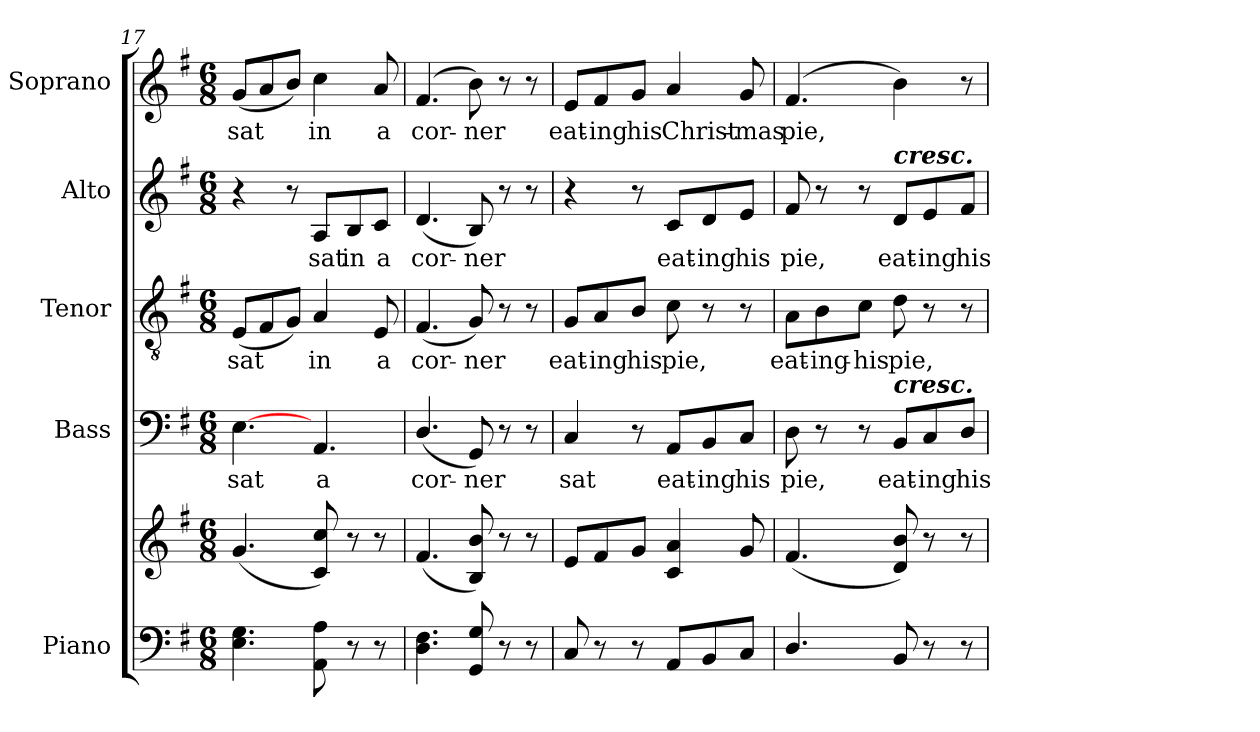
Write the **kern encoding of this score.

**kern	**kern	**kern	**text	**kern	**text	**kern	**text	**kern	**text
*part5	*part5	*part4	*part4	*part3	*part3	*part2	*part2	*part1	*part1
*staff6	*staff5	*staff4	*staff4	*staff3	*staff3	*staff2	*staff2	*staff1	*staff1
*I"Piano	*	*I"Bass	*	*I"Tenor	*	*I"Alto	*	*I"Soprano	*
*I'Pno.	*	*I'B.	*	*I'T.	*	*I'A.	*	*I'S.	*
*clefF4	*clefG2	*clefF4	*	*clefGv2	*	*clefG2	*	*clefG2	*
*	*	*	*	*ITrd7c12	*	*	*	*	*
*k[f#]	*k[f#]	*k[f#]	*	*k[f#]	*	*k[f#]	*	*k[f#]	*
*G:	*G:	*G:	*	*G:	*	*G:	*	*G:	*
*M6/8	*M6/8	*M6/8	*	*M6/8	*	*M6/8	*	*M6/8	*
=17	=17	=17	=17	=17	=17	=17	=17	=17	=17
!	!	!	!LO:LY:b:color=#000000	!	!	!	!	!	!
!	!	!	!	!	!LO:LY:b:color=#000000	!	!	!	!
!	!	!	!	!	!	!	!	!	!LO:LY:b:color=#000000
4.Ei\ 4.Gi	(4.gi/	[>4.Ei\	sat	(8EEi/L	sat	4r	.	(8gi/L	sat
.	.	.	.	8FF#i/	.	.	.	8ai/	.
.	.	.	.	8GGi/J)	.	8r	.	8bi/J)	.
!	!	!	!LO:LY:b:color=#000000	!	!	!	!	!	!
!	!	!	!	!	!LO:LY:b:color=#000000	!	!	!	!
!	!	!	!	!	!	!	!LO:LY:b:color=#000000	!	!
!	!	!	!	!	!	!	!	!	!LO:LY:b:color=#000000
8AAi\ 8Ai	8ci/ 8cci)	4.AAi/	a	4AAi/	in	8Ai/L	sat	4cci\	in
!	!	!	!	!	!	!	!LO:LY:b:color=#000000	!	!
8r	8r	.	.	.	.	8Bi/	in	.	.
!	!	!	!	!	!LO:LY:b:color=#000000	!	!	!	!
!	!	!	!	!	!	!	!LO:LY:b:color=#000000	!	!
!	!	!	!	!	!	!	!	!	!LO:LY:b:color=#000000
8r	8r	.	.	8EEi/	a	8ci/J	a	8ai/	a
=18	=18	=18	=18	=18	=18	=18	=18	=18	=18
!	!	!	!LO:LY:b:color=#000000	!	!	!	!	!	!
!	!	!	!	!	!LO:LY:b:color=#000000	!	!	!	!
!	!	!	!	!	!	!	!LO:LY:b:color=#000000	!	!
!	!	!	!	!	!	!	!	!	!LO:LY:b:color=#000000
4.Di\ 4.F#i	(4.f#i/	(4.Di/	cor-	(4.FF#i/	cor-	(4.di/	cor-	(4.f#i/	cor-
!	!	!	!LO:LY:b:color=#000000	!	!	!	!	!	!
!	!	!	!	!	!LO:LY:b:color=#000000	!	!	!	!
!	!	!	!	!	!	!	!LO:LY:b:color=#000000	!	!
!	!	!	!	!	!	!	!	!	!LO:LY:b:color=#000000
8GGi/ 8Gi	8Bi/ 8bi)	8GGi/)	-ner	8GGi/)	-ner	8Bi/)	-ner	8bi\)	-ner
8r	8r	8r	.	8r	.	8r	.	8r	.
8r	8r	8r	.	8r	.	8r	.	8r	.
=19	=19	=19	=19	=19	=19	=19	=19	=19	=19
!	!	!	!LO:LY:b:color=#000000	!	!	!	!	!	!
!	!	!	!	!	!LO:LY:b:color=#000000	!	!	!	!
!	!	!	!	!	!	!	!	!	!LO:LY:b:color=#000000
8Ci/	8ei/L	4Ci/	sat	8GGi/L	eat-	4r	.	8ei/L	eat-
!	!	!	!	!	!LO:LY:b:color=#000000	!	!	!	!
!	!	!	!	!	!	!	!	!	!LO:LY:b:color=#000000
8r	8f#i/	.	.	8AAi/	-ing	.	.	8f#i/	-ing
!	!	!	!	!	!LO:LY:b:color=#000000	!	!	!	!
!	!	!	!	!	!	!	!	!	!LO:LY:b:color=#000000
8r	8gi/J	8r	.	8BBi/J	his	8r	.	8gi/J	his
!	!	!	!LO:LY:b:color=#000000	!	!	!	!	!	!
!	!	!	!	!	!LO:LY:b:color=#000000	!	!	!	!
!	!	!	!	!	!	!	!LO:LY:b:color=#000000	!	!
!	!	!	!	!	!	!	!	!	!LO:LY:b:color=#000000
8AAi/L	4ci/ 4ai	8AAi/L	eat-	8Ci\	pie,	8ci/L	eat-	4ai/	Christ-
!	!	!	!LO:LY:b:color=#000000	!	!	!	!	!	!
!	!	!	!	!	!	!	!LO:LY:b:color=#000000	!	!
8BBi/	.	8BBi/	-ing	8r	.	8di/	-ing	.	.
!	!	!	!LO:LY:b:color=#000000	!	!	!	!	!	!
!	!	!	!	!	!	!	!LO:LY:b:color=#000000	!	!
!	!	!	!	!	!	!	!	!	!LO:LY:b:color=#000000
8Ci/J	8gi/	8Ci/J	his	8r	.	8ei/J	his	8gi/	-mas
!!LO:LB:g=z
=20	=20	=20	=20	=20	=20	=20	=20	=20	=20
!	!	!	!LO:LY:b:color=#000000	!	!	!	!	!	!
!	!	!	!	!	!LO:LY:b:color=#000000	!	!	!	!
!	!	!	!	!	!	!	!LO:LY:b:color=#000000	!	!
!	!	!	!	!	!	!	!	!	!LO:LY:b:color=#000000
4.Di/	(4.f#i/	8Di\	pie,	8AAi\L	eat-	8f#i/	pie,	(4.f#i/	pie,
!	!	!	!	!	!LO:LY:b:color=#000000	!	!	!	!
.	.	8r	.	8BBi\	-ing-	8r	.	.	.
!	!	!	!	!	!LO:LY:b:color=#000000	!	!	!	!
.	.	8r	.	8Ci\J	-his	8r	.	.	.
!	!	!	!LO:LY:b:color=#000000	!	!	!	!	!	!
!	!	!	!	!	!LO:LY:b:color=#000000	!	!	!	!
!	!	!	!	!	!	!LO:TX:a:Bi:t=cresc.	!	!	!
!	!	!LO:TX:a:Bi:t=cresc.	!	!	!	!	!	!	!
!	!	!	!	!	!	!	!LO:LY:b:color=#000000	!	!
8BBi/	8di/ 8bi)	8BBi/L	eat-	8Di\	pie,	8di/L	eat-	4bi\)	.
!	!	!	!LO:LY:b:color=#000000	!	!	!	!	!	!
!	!	!	!	!	!	!	!LO:LY:b:color=#000000	!	!
8r	8r	8Ci/	-ing	8r	.	8ei/	-ing	.	.
!	!	!	!LO:LY:b:color=#000000	!	!	!	!	!	!
!	!	!	!	!	!	!	!LO:LY:b:color=#000000	!	!
8r	8r	8Di/J	his	8r	.	8f#i/J	his	8r	.
=	=	=	=	=	=	=	=	=	=
*-	*-	*-	*-	*-	*-	*-	*-	*-	*-
